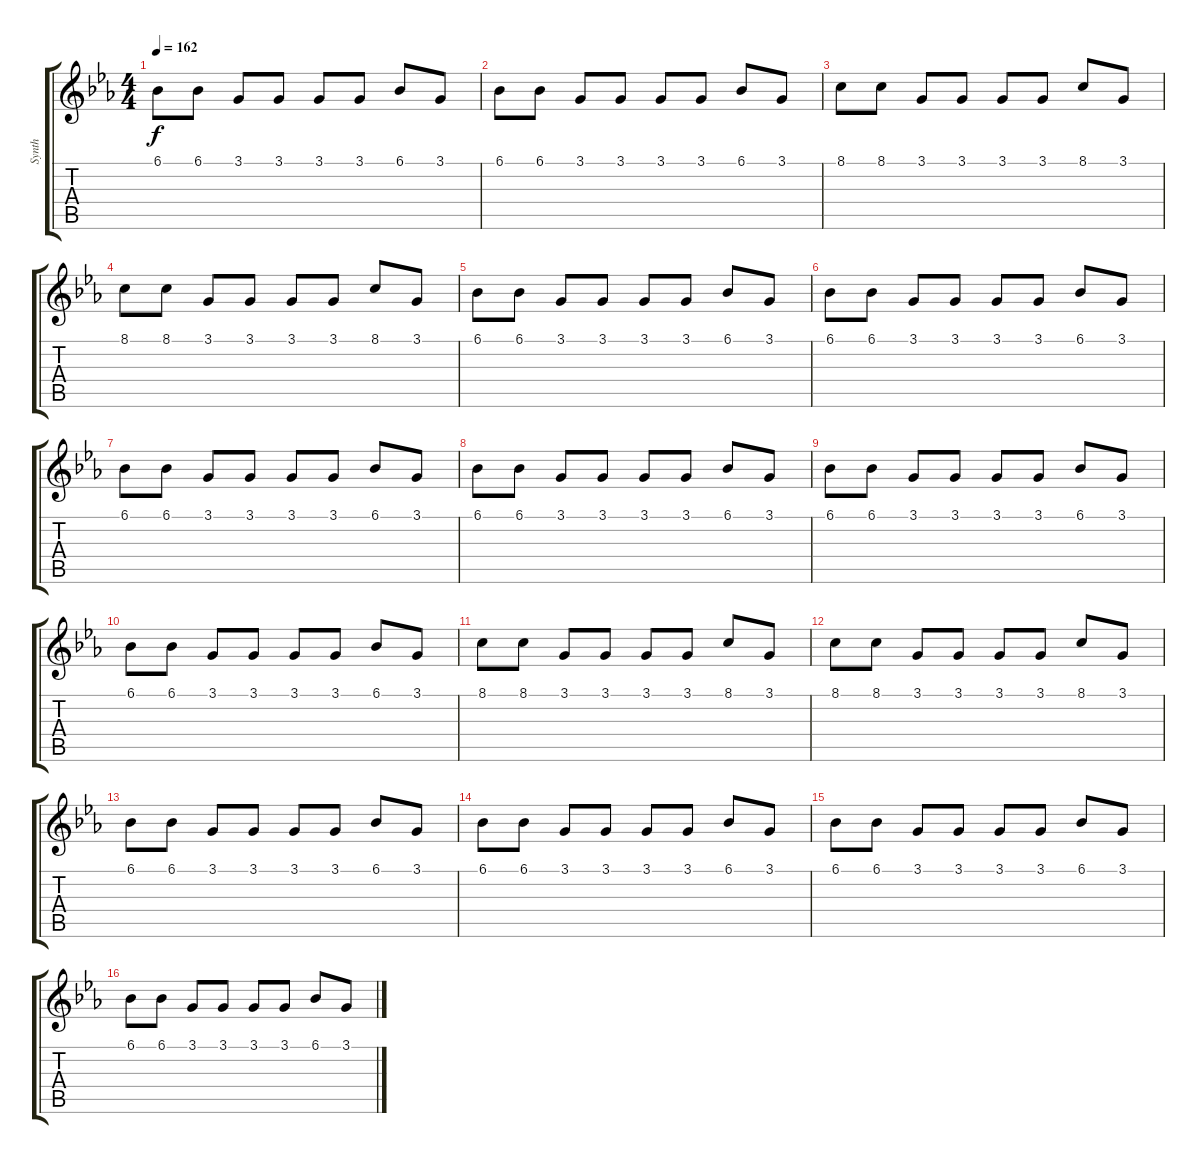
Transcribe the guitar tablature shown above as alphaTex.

\track ("Synth" "Synth") {instrument orchestralharp}
\staff {score tabs}
\tuning (E4 B3 G3 D3 A2 E2) {hide}
\ts (4 4)
\tempo 162
\clef g2
\ks eb
6.1.8{dy f} 6.1.8 3.1.8 3.1.8 3.1.8 3.1.8 6.1.8 3.1.8 |
6.1.8 6.1.8 3.1.8 3.1.8 3.1.8 3.1.8 6.1.8 3.1.8 |
8.1.8 8.1.8 3.1.8 3.1.8 3.1.8 3.1.8 8.1.8 3.1.8 |
8.1.8 8.1.8 3.1.8 3.1.8 3.1.8 3.1.8 8.1.8 3.1.8 |
6.1.8 6.1.8 3.1.8 3.1.8 3.1.8 3.1.8 6.1.8 3.1.8 |
6.1.8 6.1.8 3.1.8 3.1.8 3.1.8 3.1.8 6.1.8 3.1.8 |
6.1.8 6.1.8 3.1.8 3.1.8 3.1.8 3.1.8 6.1.8 3.1.8 |
6.1.8 6.1.8 3.1.8 3.1.8 3.1.8 3.1.8 6.1.8 3.1.8 |
6.1.8 6.1.8 3.1.8 3.1.8 3.1.8 3.1.8 6.1.8 3.1.8 |
6.1.8 6.1.8 3.1.8 3.1.8 3.1.8 3.1.8 6.1.8 3.1.8 |
8.1.8 8.1.8 3.1.8 3.1.8 3.1.8 3.1.8 8.1.8 3.1.8 |
8.1.8 8.1.8 3.1.8 3.1.8 3.1.8 3.1.8 8.1.8 3.1.8 |
6.1.8 6.1.8 3.1.8 3.1.8 3.1.8 3.1.8 6.1.8 3.1.8 |
6.1.8 6.1.8 3.1.8 3.1.8 3.1.8 3.1.8 6.1.8 3.1.8 |
6.1.8 6.1.8 3.1.8 3.1.8 3.1.8 3.1.8 6.1.8 3.1.8 |
6.1.8 6.1.8 3.1.8 3.1.8 3.1.8 3.1.8 6.1.8 3.1.8
